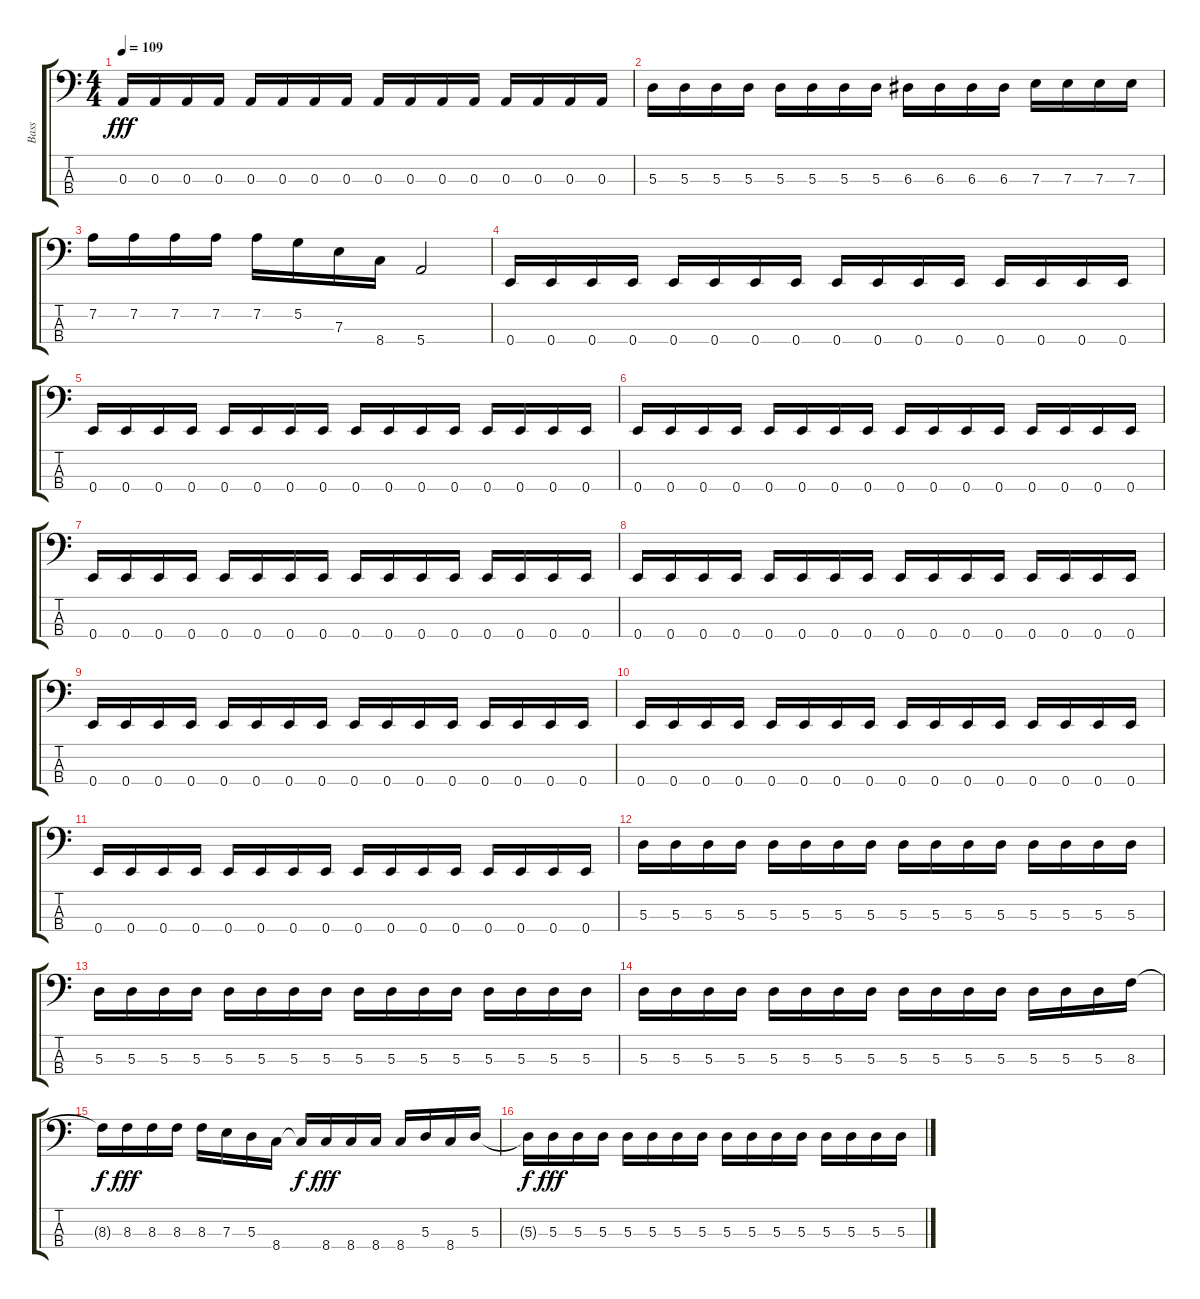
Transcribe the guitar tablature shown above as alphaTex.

\track ("Bass" "Bass") {instrument electricbassfinger}
\staff {score tabs}
\tuning (G2 D2 A1 E1) {hide}
\ts (4 4)
\tempo 109
\clef f4
\ks c
0.3.16{dy fff} 0.3.16 0.3.16 0.3.16 0.3.16 0.3.16 0.3.16 0.3.16 0.3.16 0.3.16 0.3.16 0.3.16 0.3.16 0.3.16 0.3.16 0.3.16 |
5.3.16 5.3.16 5.3.16 5.3.16 5.3.16 5.3.16 5.3.16 5.3.16 6.3.16 6.3.16 6.3.16 6.3.16 7.3.16 7.3.16 7.3.16 7.3.16 |
7.2.16 7.2.16 7.2.16 7.2.16 7.2.16 5.2.16 7.3.16 8.4.16 5.4.2 |
0.4.16 0.4.16 0.4.16 0.4.16 0.4.16 0.4.16 0.4.16 0.4.16 0.4.16 0.4.16 0.4.16 0.4.16 0.4.16 0.4.16 0.4.16 0.4.16 |
0.4.16 0.4.16 0.4.16 0.4.16 0.4.16 0.4.16 0.4.16 0.4.16 0.4.16 0.4.16 0.4.16 0.4.16 0.4.16 0.4.16 0.4.16 0.4.16 |
0.4.16 0.4.16 0.4.16 0.4.16 0.4.16 0.4.16 0.4.16 0.4.16 0.4.16 0.4.16 0.4.16 0.4.16 0.4.16 0.4.16 0.4.16 0.4.16 |
0.4.16 0.4.16 0.4.16 0.4.16 0.4.16 0.4.16 0.4.16 0.4.16 0.4.16 0.4.16 0.4.16 0.4.16 0.4.16 0.4.16 0.4.16 0.4.16 |
0.4.16 0.4.16 0.4.16 0.4.16 0.4.16 0.4.16 0.4.16 0.4.16 0.4.16 0.4.16 0.4.16 0.4.16 0.4.16 0.4.16 0.4.16 0.4.16 |
0.4.16 0.4.16 0.4.16 0.4.16 0.4.16 0.4.16 0.4.16 0.4.16 0.4.16 0.4.16 0.4.16 0.4.16 0.4.16 0.4.16 0.4.16 0.4.16 |
0.4.16 0.4.16 0.4.16 0.4.16 0.4.16 0.4.16 0.4.16 0.4.16 0.4.16 0.4.16 0.4.16 0.4.16 0.4.16 0.4.16 0.4.16 0.4.16 |
0.4.16 0.4.16 0.4.16 0.4.16 0.4.16 0.4.16 0.4.16 0.4.16 0.4.16 0.4.16 0.4.16 0.4.16 0.4.16 0.4.16 0.4.16 0.4.16 |
5.3.16 5.3.16 5.3.16 5.3.16 5.3.16 5.3.16 5.3.16 5.3.16 5.3.16 5.3.16 5.3.16 5.3.16 5.3.16 5.3.16 5.3.16 5.3.16 |
5.3.16 5.3.16 5.3.16 5.3.16 5.3.16 5.3.16 5.3.16 5.3.16 5.3.16 5.3.16 5.3.16 5.3.16 5.3.16 5.3.16 5.3.16 5.3.16 |
5.3.16 5.3.16 5.3.16 5.3.16 5.3.16 5.3.16 5.3.16 5.3.16 5.3.16 5.3.16 5.3.16 5.3.16 5.3.16 5.3.16 5.3.16 8.3.16 |
8.3{t}.16{dy f} 8.3.16{dy fff} 8.3.16 8.3.16 8.3.16 7.3.16 5.3.16 8.4.16 8.4{t}.16{dy f} 8.4.16{dy fff} 8.4.16 8.4.16 8.4.16 5.3.16 8.4.16 5.3.16 |
5.3{t}.16{dy f} 5.3.16{dy fff} 5.3.16 5.3.16 5.3.16 5.3.16 5.3.16 5.3.16 5.3.16 5.3.16 5.3.16 5.3.16 5.3.16 5.3.16 5.3.16 5.3.16
